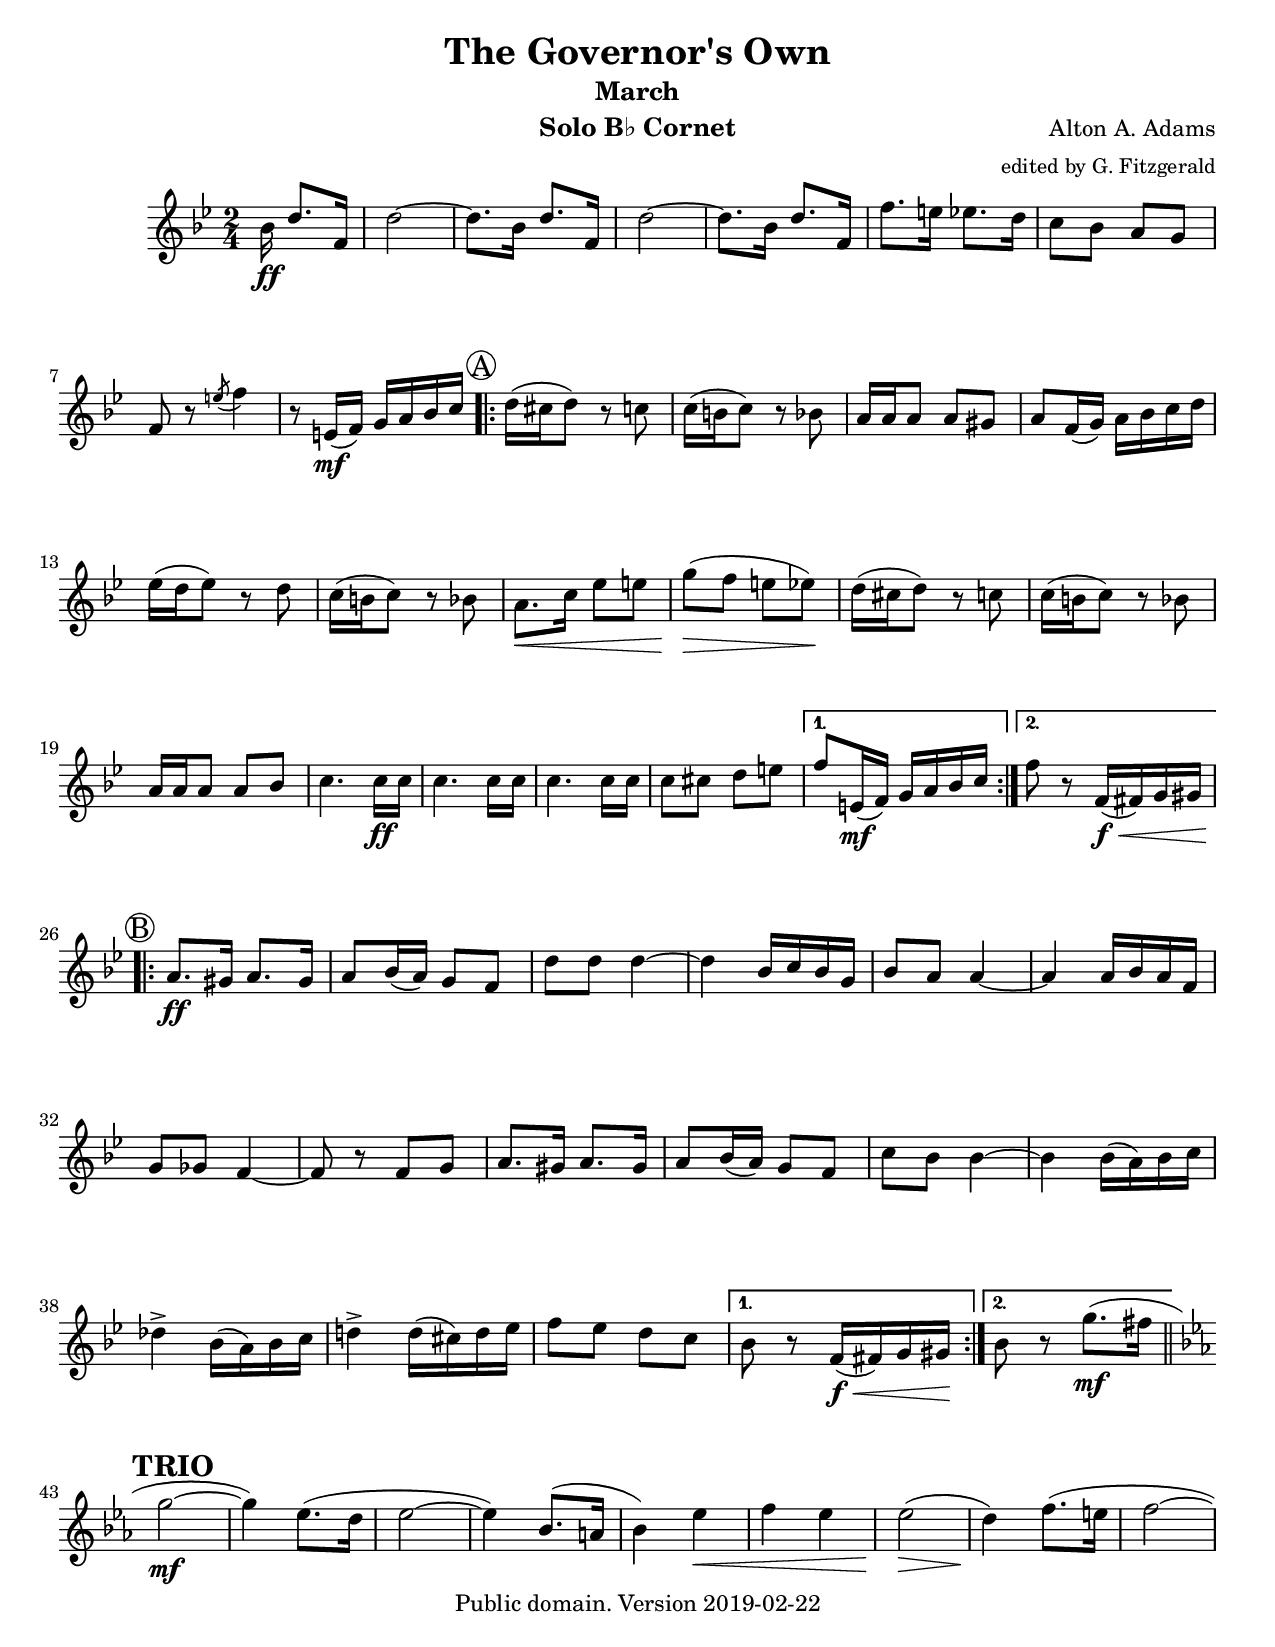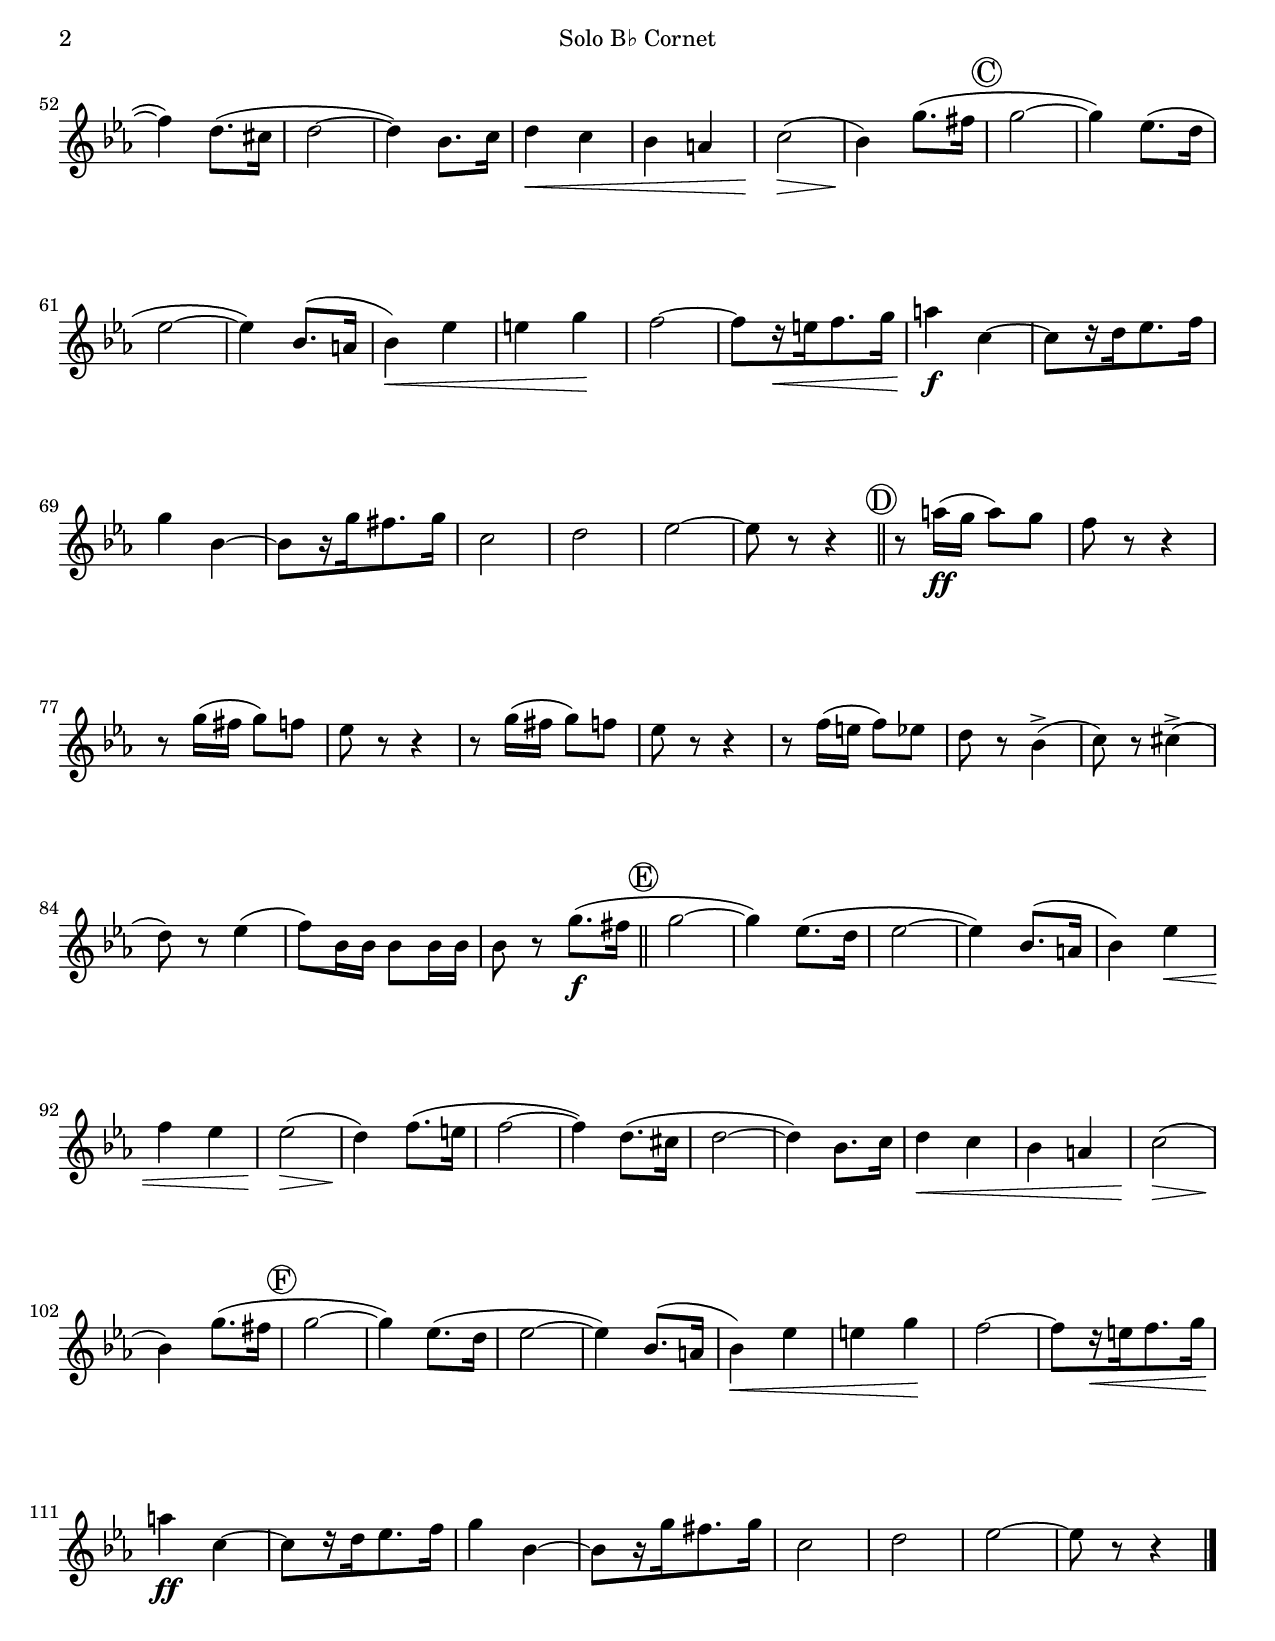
\version "2.24.0"
\include "GovernorsOwn.ly"

\paper {
  #(set-paper-size "letter")
  ragged-last-bottom = ##f
  ragged-bottom = ##f
}

\header {
  instrument = "Solo B♭ Cornet"
}

\score {
  \new Staff  { 
    \set Staff.midiInstrument = "trumpet"

    \clef treble
    << \rehearsalMarks 
       \cornetSolo >>
  }
  
  \layout { }
  \midi {
    \tempo 4 = 120
  }
}